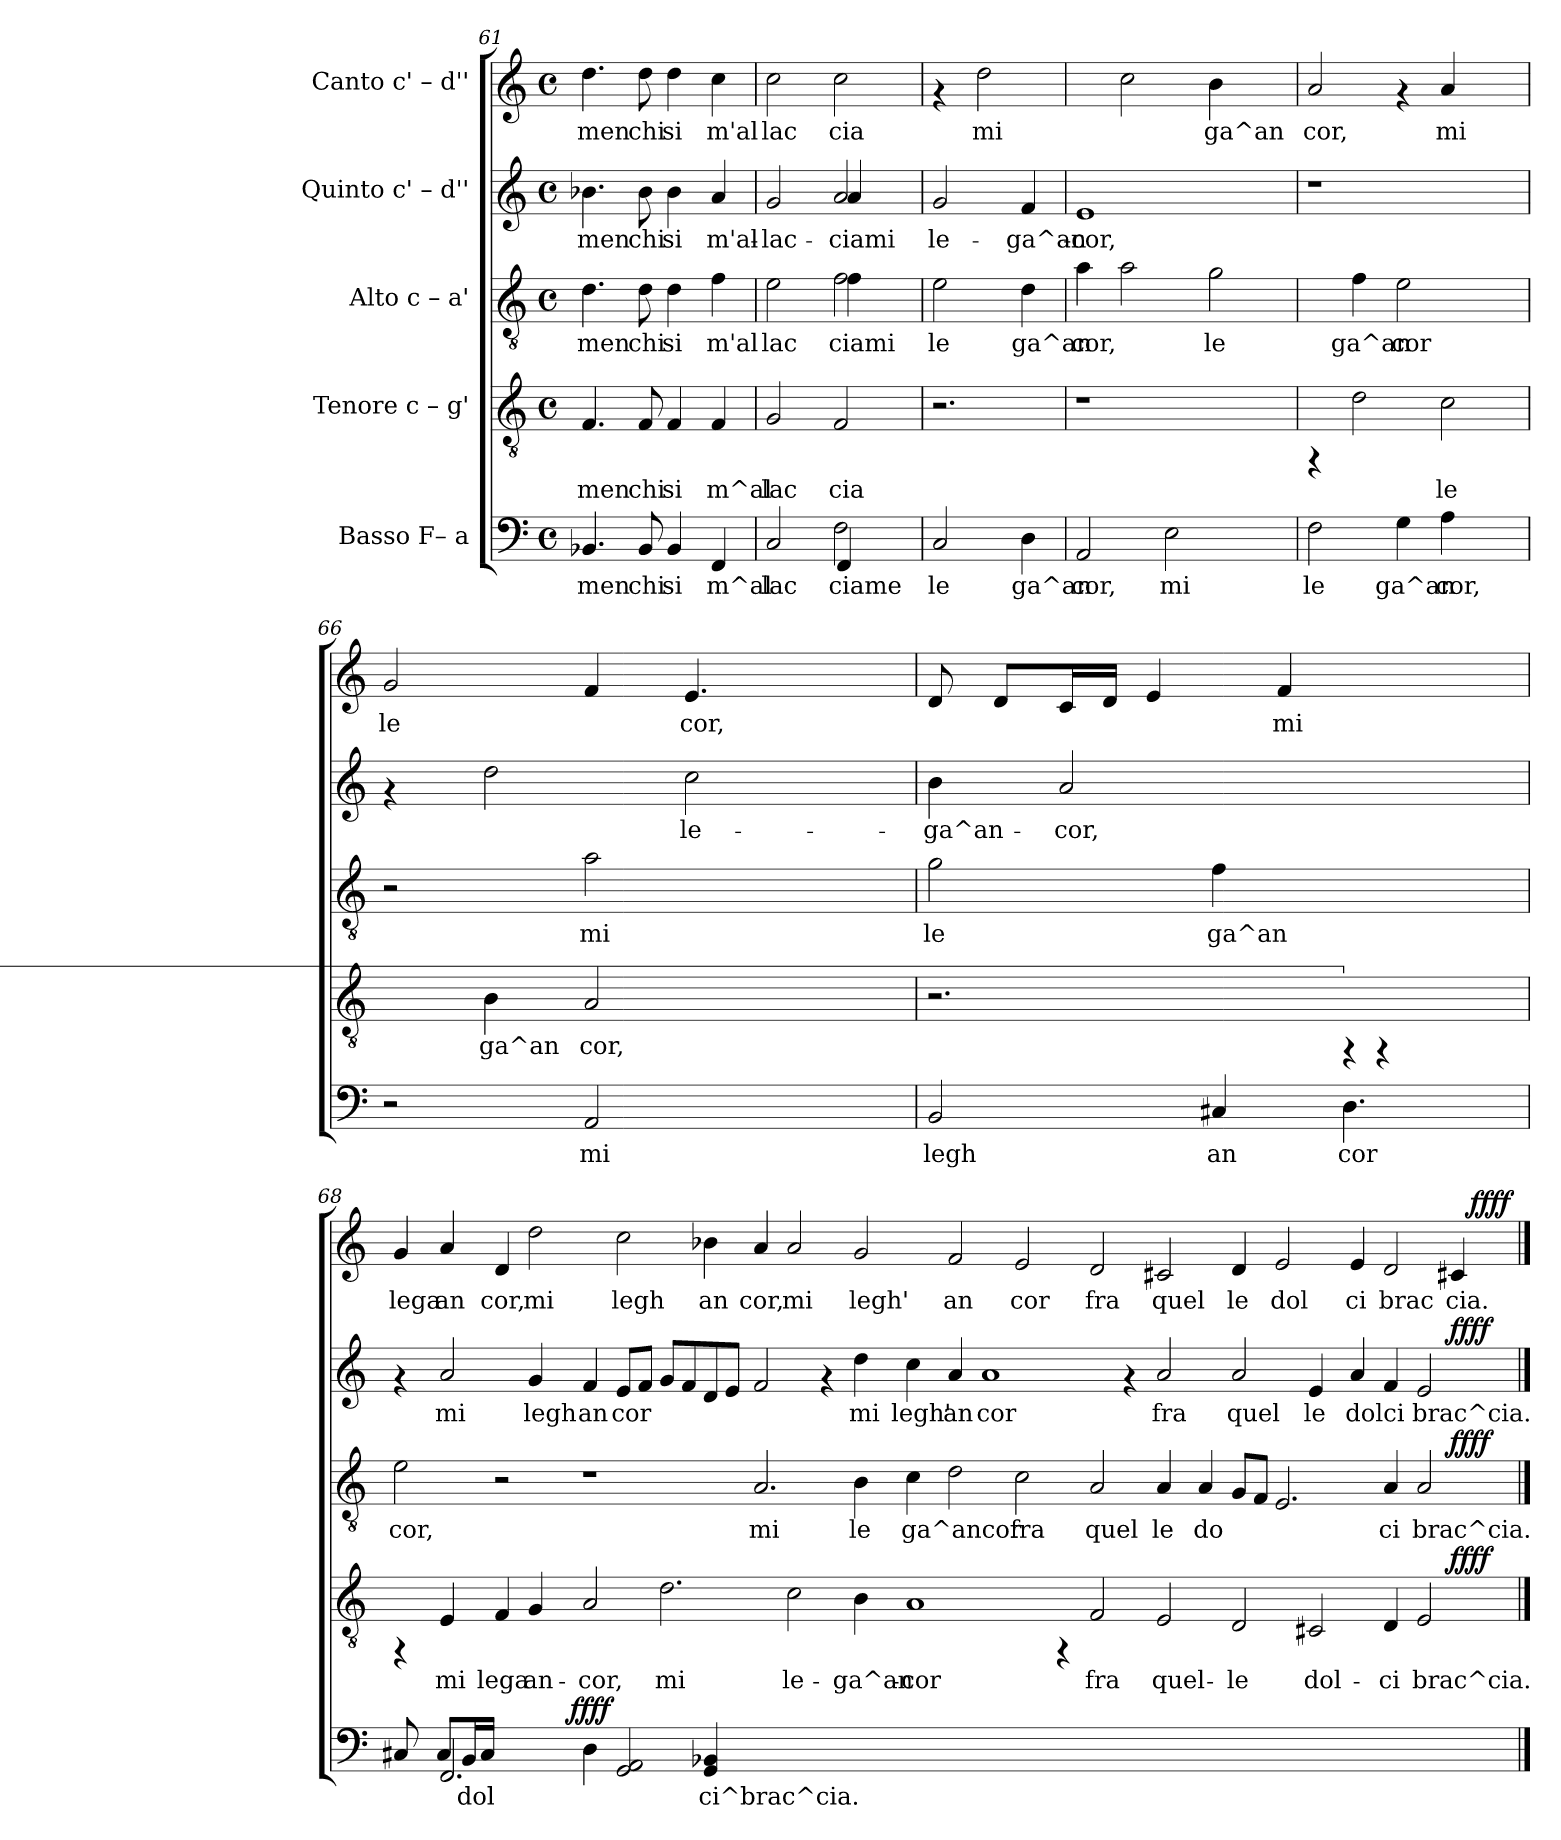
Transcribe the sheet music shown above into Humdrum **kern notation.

**kern	**text	**dynam	**kern	**text	**dynam	**kern	**text	**dynam	**kern	**text	**dynam	**kern	**text	**dynam
*part5	*part5	*part5	*part4	*part4	*part4	*part3	*part3	*part3	*part2	*part2	*part2	*part1	*part1	*part1
*staff5	*staff5	*staff5	*staff4	*staff4	*staff4	*staff3	*staff3	*staff3	*staff2	*staff2	*staff2	*staff1	*staff1	*staff1
*I"Basso  F– a	*	*	*I"Tenore  c – g'	*	*	*I"Alto  c – a'	*	*	*I"Quinto  c' – d''	*	*	*I"Canto  c' – d''	*	*
!!LO:PB:g=z
*clefF4	*	*	*clefGv2	*	*	*clefGv2	*	*	*clefG2	*	*	*clefG2	*	*
*k[]	*	*	*k[]	*	*	*k[]	*	*	*k[]	*	*	*k[]	*	*
*C:	*	*	*C:	*	*	*C:	*	*	*C:	*	*	*C:	*	*
*M4/4	*	*	*M4/4	*	*	*M4/4	*	*	*M4/4	*	*	*M4/4	*	*
*met(c)	*	*	*met(c)	*	*	*met(c)	*	*	*met(c)	*	*	*met(c)	*	*
=61	=61	=61	=61	=61	=61	=61	=61	=61	=61	=61	=61	=61	=61	=61
!	!LO:LY:b:rj	!	!	!LO:LY:b:rj	!	!	!LO:LY:b:rj	!	!	!LO:LY:b:rj	!	!	!LO:LY:b:rj	!
4.BB-X/	-men	.	4.F/	men	.	4.d\	men	.	4.b-X\	men	.	4.dd\	-men	.
!	!LO:LY:b:rj	!	!	!LO:LY:b:rj	!	!	!LO:LY:b:rj	!	!	!LO:LY:b:rj	!	!	!LO:LY:b:rj	!
8BB-/	chi	.	8F/	chi	.	8d\	chi	.	8b-\	chi	.	8dd\	chi	.
!	!LO:LY:b:rj	!	!	!LO:LY:b:rj	!	!	!LO:LY:b:rj	!	!	!LO:LY:b:rj	!	!	!LO:LY:b:rj	!
4BB-/	si	.	4F/	si	.	4d\	si	.	4b-\	si	.	4dd\	si	.
!	!LO:LY:b:rj	!	!	!LO:LY:b:rj	!	!	!LO:LY:b:rj	!	!	!LO:LY:b:rj	!	!	!LO:LY:b:rj	!
4FF/	m^al	.	4F/	m^al	.	4f\	m'al	.	4a/	m'al-	.	4cc\	m'al	.
=62	=62	=62	=62	=62	=62	=62	=62	=62	=62	=62	=62	=62	=62	=62
!	!LO:LY:b:rj	!	!	!LO:LY:b:rj	!	!	!LO:LY:b:rj	!	!	!LO:LY:b:rj	!	!	!LO:LY:b:rj	!
*^	*	*	*	*	*	*^	*	*	*^	*	*	*	*	*
2C/	2ryy	lac	.	2G/	lac	.	2e\	2ryy	lac	.	2g/	2ryy	-lac-	.	2cc\	lac	.
!	!	!LO:LY:b:rj	!	!	!LO:LY:b:rj	!	!	!	!LO:LY:b:rj	!	!	!	!LO:LY:b:rj	!	!	!LO:LY:b:rj	!
2F\	4FF/	ciame	.	2F/	cia	.	2f\	4f\	ciami	.	2a/	4a/	-ciami	.	2cc\	cia	.
.	4ryy	.	.	.	.	.	.	4ryy	.	.	.	4ryy	.	.	.	.	.
=63	=63	=63	=63	=63	=63	=63	=63	=63	=63	=63	=63	=63	=63	=63	=63	=63	=63
!	!	!LO:LY:b:rj	!	!	!	!	!	!	!LO:LY:b:rj	!	!	!	!LO:LY:b:rj	!	!	!	!
*	*	*	*	*	*	*	*v	*v	*	*	*	*	*	*	*	*	*
*v	*v	*	*	*	*	*	*	*	*	*v	*v	*	*	*	*	*
2C/	le	.	2.r	.	.	2e\	le	.	2g/	le-	.	4rf	.	.
!	!	!	!	!	!	!	!	!	!	!	!	!	!LO:LY:b:rj	!
.	.	.	.	.	.	.	.	.	.	.	.	2dd\	mi	.
!	!LO:LY:b:rj	!	!	!	!	!	!LO:LY:b:rj	!	!	!LO:LY:b:rj	!	!	!	!
4D\	ga^an	.	.	.	.	4d\	ga^an	.	4f/	-ga^an-	.	.	.	.
=64	=64	=64	=64	=64	=64	=64	=64	=64	=64	=64	=64	=64	=64	=64
!	!LO:LY:b:rj	!	!	!	!	!	!LO:LY:b:rj	!	!	!LO:LY:b:rj	!	!	!	!
2AA/	cor,	.	1r	.	.	4a\	cor,	.	1e	-cor,	.	4ryy	.	.
.	.	.	.	.	.	2a\	.	.	.	.	.	2cc\	.	.
!	!LO:LY:b:rj	!	!	!	!	!	!	!	!	!	!	!	!	!
2E\	mi	.	.	.	.	.	.	.	.	.	.	.	.	.
!	!	!	!	!	!	!	!LO:LY:b:rj	!	!	!	!	!	!LO:LY:b:rj	!
.	.	.	.	.	.	2g\	le	.	.	.	.	4b\	ga^an	.
4ryy	.	.	4ryy	.	.	.	.	.	4ryy	.	.	4ryy	.	.
=65	=65	=65	=65	=65	=65	=65	=65	=65	=65	=65	=65	=65	=65	=65
!	!LO:LY:b:rj	!	!	!	!	!	!	!	!	!	!	!	!LO:LY:b:rj	!
2F\	le	.	4rFF	.	.	4ryy	.	.	1r	.	.	2a/	cor,	.
!	!	!	!	!	!	!	!LO:LY:b:rj	!	!	!	!	!	!	!
.	.	.	2d\	.	.	4f\	ga^an	.	.	.	.	.	.	.
!	!LO:LY:b:rj	!	!	!	!	!	!LO:LY:b:rj	!	!	!	!	!	!	!
4G\	ga^an	.	.	.	.	2e\	cor	.	.	.	.	4rf	.	.
!	!LO:LY:b:rj	!	!	!LO:LY:b:rj	!	!	!	!	!	!	!	!	!LO:LY:b:rj	!
4A\	cor,	.	2c\	le	.	.	.	.	.	.	.	4a/	mi	.
4ryy	.	.	.	.	.	4ryy	.	.	4ryy	.	.	4ryy	.	.
=66	=66	=66	=66	=66	=66	=66	=66	=66	=66	=66	=66	=66	=66	=66
!	!	!	!	!	!	!	!	!	!	!	!	!	!LO:LY:b:rj	!
2r	.	.	4ryy	.	.	2r	.	.	4rf	.	.	2g/	le	.
!	!	!	!	!LO:LY:b:rj	!	!	!	!	!	!	!	!	!	!
.	.	.	4B\	ga^an	.	.	.	.	2dd\	.	.	.	.	.
!	!LO:LY:b:rj	!	!	!LO:LY:b:rj	!	!	!LO:LY:b:rj	!	!	!	!	!	!	!
2AA/	mi	.	2A/	cor,	.	2a\	mi	.	.	.	.	4f/	.	.
!	!	!	!	!	!	!	!	!	!	!LO:LY:b:rj	!	!	!LO:LY:b:rj	!
.	.	.	.	.	.	.	.	.	2cc\	le-	.	4.e/	cor,	.
4ryy	.	.	4ryy	.	.	4ryy	.	.	.	.	.	.	.	.
.	.	.	.	.	.	.	.	.	.	.	.	8ryy	.	.
=67	=67	=67	=67	=67	=67	=67	=67	=67	=67	=67	=67	=67	=67	=67
!	!LO:LY:b:rj	!	!	!	!	!	!LO:LY:b:rj	!	!	!LO:LY:b:rj	!	!	!LO:LY:b:rj	!
2BB/	legh	.	2.r	.	.	2g\	le	.	4b\	-ga^an-	.	8d/	.	.
!	!	!	!	!	!	!	!	!	!	!	!	!	!LO:LY:b:rj	!
.	.	.	.	.	.	.	.	.	.	.	.	8d/L	.	.
!	!	!	!	!	!	!	!	!	!	!LO:LY:b:rj	!	!	!LO:LY:b:rj	!
.	.	.	.	.	.	.	.	.	2a/	-cor,	.	16c/	.	.
!	!	!	!	!	!	!	!	!	!	!	!	!	!LO:LY:b:rj	!
.	.	.	.	.	.	.	.	.	.	.	.	16d/J	.	.
!	!	!	!	!	!	!	!	!	!	!	!	!	!LO:LY:b:rj	!
.	.	.	.	.	.	.	.	.	.	.	.	4e/	.	.
!	!LO:LY:b:rj	!	!	!	!	!	!LO:LY:b:rj	!	!	!	!	!	!	!
4C#X/	an	.	.	.	.	4f\	ga^an	.	.	.	.	.	.	.
!	!	!	!	!	!	!	!	!	!	!	!	!	!LO:LY:b:rj	!
.	.	.	.	.	.	.	.	.	.	.	.	4f/	mi	.
!	!LO:LY:b:rj	!	!LO:N:vis=16	!	!	!	!	!	!	!	!	!	!	!
4.D\	cor	.	24rFF	.	.	4.ryy	.	.	4.ryy	.	.	.	.	.
!	!	!	!LO:N:vis=2	!	!	!	!	!	!	!	!	!	!	!
.	.	.	3rFF	.	.	.	.	.	.	.	.	.	.	.
.	.	.	.	.	.	.	.	.	.	.	.	4ryy	.	.
!!LO:PB:g=z
=68	=68	=68	=68	=68	=68	=68	=68	=68	=68	=68	=68	=68	=68	=68
!	!LO:LY:b:rj	!	!	!	!	!	!LO:LY:b:rj	!	!	!	!	!	!LO:LY:b:rj	!
*^	*	*	*^	*	*	*^	*	*	*^	*	*	*^	*	*
*	*^	*	*	*	*	*	*	*	*	*	*	*	*	*	*	*	*	*	*
8C#X/	4ryy	2ryy	.	.	4rFF	1ryy	.	.	2e\	1ryy	cor,	.	4rf	1ryy	.	.	4g/	1ryy	lega	.
8ryy	.	.	.	.	.	.	.	.	.	.	.	.	.	.	.	.	.	.	.	.
!	!	!	!	!	!	!	!LO:LY:b:rj	!	!	!	!	!	!	!	!LO:LY:b:rj	!	!	!	!LO:LY:b:rj	!
2.FF/	8C#/L	.	.	.	4E/	.	mi	.	.	.	.	.	2a/	.	mi	.	4a/	.	an	.
!	!	!	!LO:LY:b:rj	!	!	!	!	!	!	!	!	!	!	!	!	!	!	!	!	!
.	16BB/	.	dol	.	.	.	.	.	.	.	.	.	.	.	.	.	.	.	.	.
!	!	!	!LO:LY:b:rj	!	!	!	!	!	!	!	!	!	!	!	!	!	!	!	!	!
.	16C#/J	.	.	.	.	.	.	.	.	.	.	.	.	.	.	.	.	.	.	.
!	!	!	!	!	!	!	!LO:LY:b:rj	!	!	!	!	!	!	!	!	!	!	!	!LO:LY:b:rj	!
.	00ryy	4ryy	.	.	4F/	.	lega	.	2r	.	.	.	.	.	.	.	4d/	.	cor,	.
!	!	!	!	!	!	!	!LO:LY:b:rj	!	!	!	!	!	!	!	!LO:LY:b:rj	!	!	!	!LO:LY:b:rj	!
.	.	8ryy	.	.	4G/	.	an-	.	.	.	.	.	4g/	.	legh	.	2dd\	.	mi	.
.	.	16ryy	.	.	.	.	.	.	.	.	.	.	.	.	.	.	.	.	.	.
.	.	64ryy	.	.	.	.	.	.	.	.	.	.	.	.	.	.	.	.	.	.
!	!	!	!	!LO:DY:b	!	!	!	!	!	!	!	!	!	!	!	!	!	!	!	!
.	.	1ryy	.	ffff	.	.	.	.	.	.	.	.	.	.	.	.	.	.	.	.
!	!	!	!	!	!	!	!LO:LY:b:rj	!	!	!	!	!	!	!	!LO:LY:b:rj	!	!	!	!	!
4D\	.	.	.	.	2A/	1ryy	-cor,	.	1r	1ryy	.	.	4f/	1ryy	an	.	.	1ryy	.	.
!	!	!	!	!	!	!	!	!	!	!	!	!	!	!	!LO:LY:b:rj	!	!	!	!LO:LY:b:rj	!
2AA/ 2GG/	.	.	.	.	.	.	.	.	.	.	.	.	8e/L	.	cor	.	2cc\	.	legh	.
!	!	!	!	!	!	!	!	!	!	!	!	!	!	!	!LO:LY:b:rj	!	!	!	!	!
.	.	.	.	.	.	.	.	.	.	.	.	.	8f/J	.	.	.	.	.	.	.
!	!	!	!	!	!	!	!LO:LY:b:rj	!	!	!	!	!	!	!	!LO:LY:b:rj	!	!	!	!	!
.	.	.	.	.	2.d\	.	mi	.	.	.	.	.	8g/L	.	.	.	.	.	.	.
!	!	!	!	!	!	!	!	!	!	!	!	!	!	!	!LO:LY:b:rj	!	!	!	!	!
.	.	.	.	.	.	.	.	.	.	.	.	.	8f/	.	.	.	.	.	.	.
!	!	!	!LO:LY:b:rj	!	!	!	!	!	!	!	!	!	!	!	!LO:LY:b:rj	!	!	!	!LO:LY:b:rj	!
4BB-X/ 4GG/	.	.	ci^brac^cia.	.	.	.	.	.	.	.	.	.	8d/	.	.	.	4b-X\	.	an	.
!	!	!	!	!	!	!	!	!	!	!	!	!	!	!	!LO:LY:b:rj	!	!	!	!	!
.	.	.	.	.	.	.	.	.	.	.	.	.	8e/J	.	.	.	.	.	.	.
.	.	1ryy	.	.	.	.	.	.	.	.	.	.	.	.	.	.	.	.	.	.
!	!	!	!	!	!	!	!	!	!	!	!LO:LY:b:rj	!	!	!	!LO:LY:b:rj	!	!	!	!LO:LY:b:rj	!
00ryy	.	.	.	.	.	1ryy	.	.	2.A/	1ryy	mi	.	2f/	1ryy	.	.	4a/	1ryy	cor,	.
!	!	!	!	!	!	!	!LO:LY:b:rj	!	!	!	!	!	!	!	!	!	!	!	!LO:LY:b:rj	!
.	.	.	.	.	2c\	.	le-	.	.	.	.	.	.	.	.	.	2a/	.	mi	.
.	.	.	.	.	.	.	.	.	.	.	.	.	4rf	.	.	.	.	.	.	.
!	!	!	!	!	!	!	!LO:LY:b:rj	!	!	!	!LO:LY:b:rj	!	!	!	!LO:LY:b:rj	!	!	!	!LO:LY:b:rj	!
.	.	.	.	.	4B\	.	-ga^an-	.	4B\	.	le	.	4dd\	.	mi	.	2g/	.	legh'	.
.	.	1ryy	.	.	.	.	.	.	.	.	.	.	.	.	.	.	.	.	.	.
!	!	!	!	!	!	!	!LO:LY:b:rj	!	!	!	!LO:LY:b:rj	!	!	!	!LO:LY:b:rj	!	!	!	!	!
.	.	.	.	.	1A	4%15ryy	-cor	.	4c\	4%15ryy	ga^ancor	.	4cc\	4%15ryy	legh'	.	.	1ryy	.	.
!	!	!	!	!	!	!	!	!	!	!	!LO:LY:b:rj	!	!	!	!LO:LY:b:rj	!	!	!	!LO:LY:b:rj	!
.	.	.	.	.	.	.	.	.	2d\	.	.	.	4a/	.	an	.	2f/	.	an	.
!	!	!	!	!	!	!	!	!	!	!	!	!	!	!	!LO:LY:b:rj	!	!	!	!	!
.	.	.	.	.	.	.	.	.	.	.	.	.	1a	.	cor	.	.	.	.	.
!	!	!	!	!	!	!	!	!	!	!	!LO:LY:b:rj	!	!	!	!	!	!	!	!LO:LY:b:rj	!
.	.	.	.	.	.	.	.	.	2c\	.	fra	.	.	.	.	.	2e/	.	cor	.
.	.	1ryy	.	.	.	.	.	.	.	.	.	.	.	.	.	.	.	.	.	.
.	.	.	.	.	4rFF	.	.	.	.	.	.	.	.	.	.	.	.	1ryy	.	.
!	!	!	!	!	!	!	!LO:LY:b:rj	!	!	!	!LO:LY:b:rj	!	!	!	!	!	!	!	!LO:LY:b:rj	!
.	.	.	.	.	2F/	.	fra	.	2A/	.	quel	.	.	.	.	.	2d/	.	fra	.
.	1ryy	.	.	.	.	.	.	.	.	.	.	.	4rf	.	.	.	.	.	.	.
!	!	!	!	!	!	!	!LO:LY:b:rj	!	!	!	!LO:LY:b:rj	!	!	!	!LO:LY:b:rj	!	!	!	!LO:LY:b:rj	!
.	.	.	.	.	2E/	.	quel-	.	4A/	.	le	.	2a/	.	fra	.	2c#X/	.	quel	.
.	.	1ryy	.	.	.	.	.	.	.	.	.	.	.	.	.	.	.	.	.	.
!	!	!	!	!	!	!	!	!	!	!	!LO:LY:b:rj	!	!	!	!	!	!	!	!	!
.	.	.	.	.	.	.	.	.	4A/	.	do	.	.	.	.	.	.	1ryy	.	.
!	!	!	!	!	!	!	!LO:LY:b:rj	!	!	!	!LO:LY:b:rj	!	!	!	!LO:LY:b:rj	!	!	!	!LO:LY:b:rj	!
.	.	.	.	.	2D/	.	-le	.	8G/L	.	.	.	2a/	.	quel	.	4d/	.	le	.
!	!	!	!	!	!	!	!	!	!	!	!LO:LY:b:rj	!	!	!	!	!	!	!	!	!
.	.	.	.	.	.	.	.	.	8F/J	.	.	.	.	.	.	.	.	.	.	.
!	!	!	!	!	!	!	!	!	!	!	!LO:LY:b:rj	!	!	!	!	!	!	!	!LO:LY:b:rj	!
.	1.ryy	.	.	.	.	.	.	.	2.E/	.	.	.	.	.	.	.	2e/	.	dol	.
!	!	!	!	!	!	!	!LO:LY:b:rj	!	!	!	!	!	!	!	!LO:LY:b:rj	!	!	!	!	!
.	.	.	.	.	2C#X/	.	dol-	.	.	.	.	.	4e/	.	le	.	.	.	.	.
.	.	1ryy	.	.	.	.	.	.	.	.	.	.	.	.	.	.	.	.	.	.
!	!	!	!	!	!	!	!	!	!	!	!	!	!	!	!LO:LY:b:rj	!	!	!	!LO:LY:b:rj	!
1ryy	.	.	.	.	.	.	.	.	.	.	.	.	4a/	.	dolci	.	4e/	2ryy	ci	.
!	!	!	!	!	!	!	!LO:LY:b:rj	!	!	!	!LO:LY:b:rj	!	!	!	!LO:LY:b:rj	!	!	!	!LO:LY:b:rj	!
.	.	.	.	.	4D/	.	-ci	.	4A/	.	ci	.	4f/	.	.	.	2d/	.	brac	.
!	!	!	!	!	!	!	!LO:LY:b:rj	!	!	!	!LO:LY:b:rj	!	!	!	!LO:LY:b:rj	!	!	!	!	!
.	.	.	.	.	2E/	.	brac^cia.-	.	2A/	.	brac^cia.	.	2e/	.	brac^cia.	.	.	4ryy	.	.
!	!	!	!	!	!	!	!	!LO:DY:b	!	!	!	!LO:DY:b	!	!	!	!LO:DY:b	!	!	!LO:LY:b:rj	!
.	.	.	.	.	.	4ryy	.	ffff	.	4ryy	.	ffff	.	4ryy	.	ffff	4c#X/	16..ryy	cia.	.
!	!	!	!	!	!	!	!	!	!	!	!	!	!	!	!	!	!	!	!	!LO:DY:b
.	.	.	.	.	.	.	.	.	.	.	.	.	.	.	.	.	.	8ryy	.	ffff
.	.	32.ryy	.	.	.	.	.	.	.	.	.	.	.	.	.	.	.	.	.	.
.	.	.	.	.	.	.	.	.	.	.	.	.	.	.	.	.	.	64ryy	.	.
*v	*v	*v	*	*	*	*	*	*	*v	*v	*	*	*v	*v	*	*	*v	*v	*	*
*	*	*	*v	*v	*	*	*	*	*	*	*	*	*	*	*
==	==	==	==	==	==	==	==	==	==	==	==	==	==	==
*-	*-	*-	*-	*-	*-	*-	*-	*-	*-	*-	*-	*-	*-	*-
